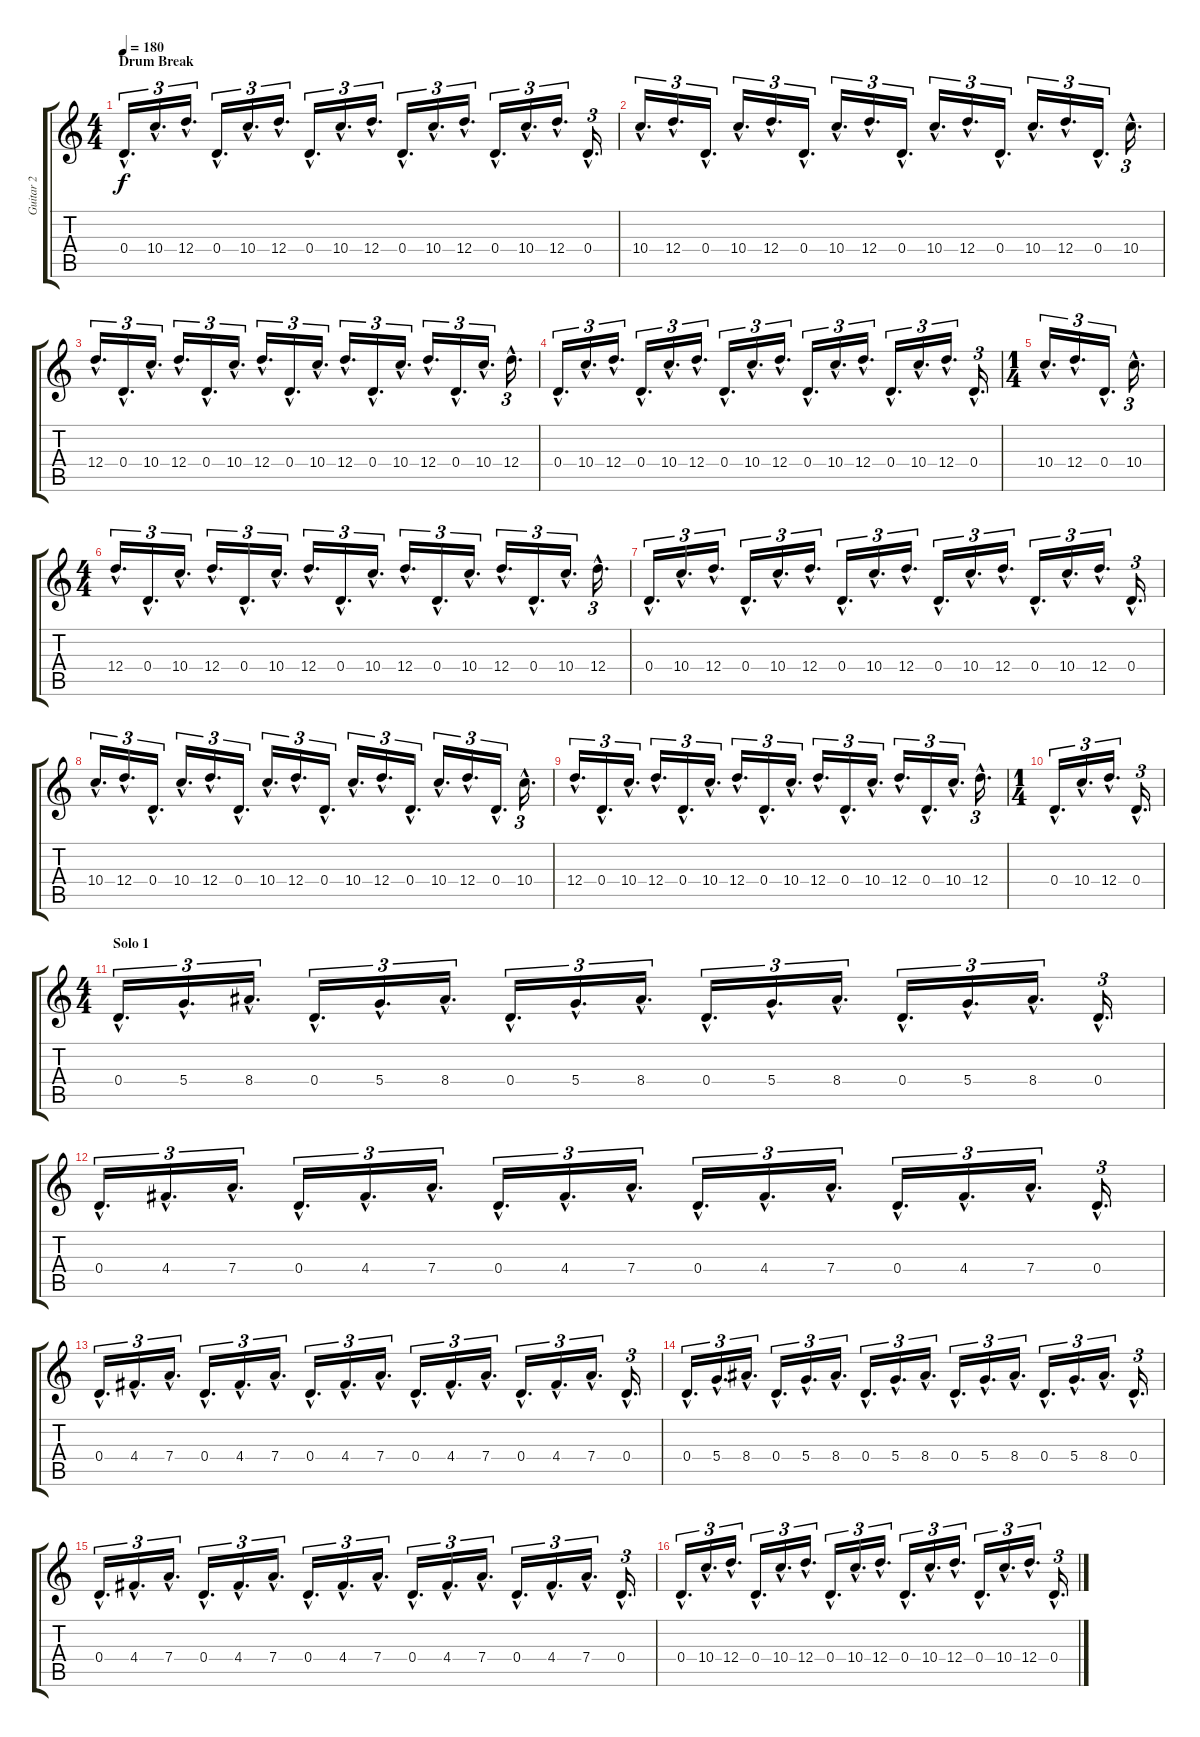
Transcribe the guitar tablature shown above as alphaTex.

\track ("Guitar 2" "Guitar 2") {instrument overdrivenguitar}
\staff {score tabs}
\tuning (E4 B3 G3 D3 A2 E2) {hide}
\ts (4 4)
\section ("" "Drum Break")
\tempo 180
\clef g2
\ks c
0.4{hac}.16{d tu (3 2) dy f} 10.4{hac}.16{d tu (3 2)} 12.4{hac}.16{d tu (3 2)} 0.4{hac}.16{d tu (3 2)} 10.4{hac}.16{d tu (3 2)} 12.4{hac}.16{d tu (3 2)} 0.4{hac}.16{d tu (3 2)} 10.4{hac}.16{d tu (3 2)} 12.4{hac}.16{d tu (3 2)} 0.4{hac}.16{d tu (3 2)} 10.4{hac}.16{d tu (3 2)} 12.4{hac}.16{d tu (3 2)} 0.4{hac}.16{d tu (3 2)} 10.4{hac}.16{d tu (3 2)} 12.4{hac}.16{d tu (3 2)} 0.4{hac}.16{d tu (3 2)} |
10.4{hac}.16{d tu (3 2)} 12.4{hac}.16{d tu (3 2)} 0.4{hac}.16{d tu (3 2)} 10.4{hac}.16{d tu (3 2)} 12.4{hac}.16{d tu (3 2)} 0.4{hac}.16{d tu (3 2)} 10.4{hac}.16{d tu (3 2)} 12.4{hac}.16{d tu (3 2)} 0.4{hac}.16{d tu (3 2)} 10.4{hac}.16{d tu (3 2)} 12.4{hac}.16{d tu (3 2)} 0.4{hac}.16{d tu (3 2)} 10.4{hac}.16{d tu (3 2)} 12.4{hac}.16{d tu (3 2)} 0.4{hac}.16{d tu (3 2)} 10.4{hac}.16{d tu (3 2)} |
12.4{hac}.16{d tu (3 2)} 0.4{hac}.16{d tu (3 2)} 10.4{hac}.16{d tu (3 2)} 12.4{hac}.16{d tu (3 2)} 0.4{hac}.16{d tu (3 2)} 10.4{hac}.16{d tu (3 2)} 12.4{hac}.16{d tu (3 2)} 0.4{hac}.16{d tu (3 2)} 10.4{hac}.16{d tu (3 2)} 12.4{hac}.16{d tu (3 2)} 0.4{hac}.16{d tu (3 2)} 10.4{hac}.16{d tu (3 2)} 12.4{hac}.16{d tu (3 2)} 0.4{hac}.16{d tu (3 2)} 10.4{hac}.16{d tu (3 2)} 12.4{hac}.16{d tu (3 2)} |
0.4{hac}.16{d tu (3 2)} 10.4{hac}.16{d tu (3 2)} 12.4{hac}.16{d tu (3 2)} 0.4{hac}.16{d tu (3 2)} 10.4{hac}.16{d tu (3 2)} 12.4{hac}.16{d tu (3 2)} 0.4{hac}.16{d tu (3 2)} 10.4{hac}.16{d tu (3 2)} 12.4{hac}.16{d tu (3 2)} 0.4{hac}.16{d tu (3 2)} 10.4{hac}.16{d tu (3 2)} 12.4{hac}.16{d tu (3 2)} 0.4{hac}.16{d tu (3 2)} 10.4{hac}.16{d tu (3 2)} 12.4{hac}.16{d tu (3 2)} 0.4{hac}.16{d tu (3 2)} |
\ts (1 4)
10.4{hac}.16{d tu (3 2)} 12.4{hac}.16{d tu (3 2)} 0.4{hac}.16{d tu (3 2)} 10.4{hac}.16{d tu (3 2)} |
\ts (4 4)
12.4{hac}.16{d tu (3 2)} 0.4{hac}.16{d tu (3 2)} 10.4{hac}.16{d tu (3 2)} 12.4{hac}.16{d tu (3 2)} 0.4{hac}.16{d tu (3 2)} 10.4{hac}.16{d tu (3 2)} 12.4{hac}.16{d tu (3 2)} 0.4{hac}.16{d tu (3 2)} 10.4{hac}.16{d tu (3 2)} 12.4{hac}.16{d tu (3 2)} 0.4{hac}.16{d tu (3 2)} 10.4{hac}.16{d tu (3 2)} 12.4{hac}.16{d tu (3 2)} 0.4{hac}.16{d tu (3 2)} 10.4{hac}.16{d tu (3 2)} 12.4{hac}.16{d tu (3 2)} |
0.4{hac}.16{d tu (3 2)} 10.4{hac}.16{d tu (3 2)} 12.4{hac}.16{d tu (3 2)} 0.4{hac}.16{d tu (3 2)} 10.4{hac}.16{d tu (3 2)} 12.4{hac}.16{d tu (3 2)} 0.4{hac}.16{d tu (3 2)} 10.4{hac}.16{d tu (3 2)} 12.4{hac}.16{d tu (3 2)} 0.4{hac}.16{d tu (3 2)} 10.4{hac}.16{d tu (3 2)} 12.4{hac}.16{d tu (3 2)} 0.4{hac}.16{d tu (3 2)} 10.4{hac}.16{d tu (3 2)} 12.4{hac}.16{d tu (3 2)} 0.4{hac}.16{d tu (3 2)} |
10.4{hac}.16{d tu (3 2)} 12.4{hac}.16{d tu (3 2)} 0.4{hac}.16{d tu (3 2)} 10.4{hac}.16{d tu (3 2)} 12.4{hac}.16{d tu (3 2)} 0.4{hac}.16{d tu (3 2)} 10.4{hac}.16{d tu (3 2)} 12.4{hac}.16{d tu (3 2)} 0.4{hac}.16{d tu (3 2)} 10.4{hac}.16{d tu (3 2)} 12.4{hac}.16{d tu (3 2)} 0.4{hac}.16{d tu (3 2)} 10.4{hac}.16{d tu (3 2)} 12.4{hac}.16{d tu (3 2)} 0.4{hac}.16{d tu (3 2)} 10.4{hac}.16{d tu (3 2)} |
12.4{hac}.16{d tu (3 2)} 0.4{hac}.16{d tu (3 2)} 10.4{hac}.16{d tu (3 2)} 12.4{hac}.16{d tu (3 2)} 0.4{hac}.16{d tu (3 2)} 10.4{hac}.16{d tu (3 2)} 12.4{hac}.16{d tu (3 2)} 0.4{hac}.16{d tu (3 2)} 10.4{hac}.16{d tu (3 2)} 12.4{hac}.16{d tu (3 2)} 0.4{hac}.16{d tu (3 2)} 10.4{hac}.16{d tu (3 2)} 12.4{hac}.16{d tu (3 2)} 0.4{hac}.16{d tu (3 2)} 10.4{hac}.16{d tu (3 2)} 12.4{hac}.16{d tu (3 2)} |
\ts (1 4)
0.4{hac}.16{d tu (3 2)} 10.4{hac}.16{d tu (3 2)} 12.4{hac}.16{d tu (3 2)} 0.4{hac}.16{d tu (3 2)} |
\ts (4 4)
\section ("" "Solo 1")
0.4{hac}.16{d tu (3 2)} 5.4{hac}.16{d tu (3 2)} 8.4{hac}.16{d tu (3 2)} 0.4{hac}.16{d tu (3 2)} 5.4{hac}.16{d tu (3 2)} 8.4{hac}.16{d tu (3 2)} 0.4{hac}.16{d tu (3 2)} 5.4{hac}.16{d tu (3 2)} 8.4{hac}.16{d tu (3 2)} 0.4{hac}.16{d tu (3 2)} 5.4{hac}.16{d tu (3 2)} 8.4{hac}.16{d tu (3 2)} 0.4{hac}.16{d tu (3 2)} 5.4{hac}.16{d tu (3 2)} 8.4{hac}.16{d tu (3 2)} 0.4{hac}.16{d tu (3 2)} |
0.4{hac}.16{d tu (3 2)} 4.4{hac}.16{d tu (3 2)} 7.4{hac}.16{d tu (3 2)} 0.4{hac}.16{d tu (3 2)} 4.4{hac}.16{d tu (3 2)} 7.4{hac}.16{d tu (3 2)} 0.4{hac}.16{d tu (3 2)} 4.4{hac}.16{d tu (3 2)} 7.4{hac}.16{d tu (3 2)} 0.4{hac}.16{d tu (3 2)} 4.4{hac}.16{d tu (3 2)} 7.4{hac}.16{d tu (3 2)} 0.4{hac}.16{d tu (3 2)} 4.4{hac}.16{d tu (3 2)} 7.4{hac}.16{d tu (3 2)} 0.4{hac}.16{d tu (3 2)} |
0.4{hac}.16{d tu (3 2)} 4.4{hac}.16{d tu (3 2)} 7.4{hac}.16{d tu (3 2)} 0.4{hac}.16{d tu (3 2)} 4.4{hac}.16{d tu (3 2)} 7.4{hac}.16{d tu (3 2)} 0.4{hac}.16{d tu (3 2)} 4.4{hac}.16{d tu (3 2)} 7.4{hac}.16{d tu (3 2)} 0.4{hac}.16{d tu (3 2)} 4.4{hac}.16{d tu (3 2)} 7.4{hac}.16{d tu (3 2)} 0.4{hac}.16{d tu (3 2)} 4.4{hac}.16{d tu (3 2)} 7.4{hac}.16{d tu (3 2)} 0.4{hac}.16{d tu (3 2)} |
0.4{hac}.16{d tu (3 2)} 5.4{hac}.16{d tu (3 2)} 8.4{hac}.16{d tu (3 2)} 0.4{hac}.16{d tu (3 2)} 5.4{hac}.16{d tu (3 2)} 8.4{hac}.16{d tu (3 2)} 0.4{hac}.16{d tu (3 2)} 5.4{hac}.16{d tu (3 2)} 8.4{hac}.16{d tu (3 2)} 0.4{hac}.16{d tu (3 2)} 5.4{hac}.16{d tu (3 2)} 8.4{hac}.16{d tu (3 2)} 0.4{hac}.16{d tu (3 2)} 5.4{hac}.16{d tu (3 2)} 8.4{hac}.16{d tu (3 2)} 0.4{hac}.16{d tu (3 2)} |
0.4{hac}.16{d tu (3 2)} 4.4{hac}.16{d tu (3 2)} 7.4{hac}.16{d tu (3 2)} 0.4{hac}.16{d tu (3 2)} 4.4{hac}.16{d tu (3 2)} 7.4{hac}.16{d tu (3 2)} 0.4{hac}.16{d tu (3 2)} 4.4{hac}.16{d tu (3 2)} 7.4{hac}.16{d tu (3 2)} 0.4{hac}.16{d tu (3 2)} 4.4{hac}.16{d tu (3 2)} 7.4{hac}.16{d tu (3 2)} 0.4{hac}.16{d tu (3 2)} 4.4{hac}.16{d tu (3 2)} 7.4{hac}.16{d tu (3 2)} 0.4{hac}.16{d tu (3 2)} |
0.4{hac}.16{d tu (3 2)} 10.4{hac}.16{d tu (3 2)} 12.4{hac}.16{d tu (3 2)} 0.4{hac}.16{d tu (3 2)} 10.4{hac}.16{d tu (3 2)} 12.4{hac}.16{d tu (3 2)} 0.4{hac}.16{d tu (3 2)} 10.4{hac}.16{d tu (3 2)} 12.4{hac}.16{d tu (3 2)} 0.4{hac}.16{d tu (3 2)} 10.4{hac}.16{d tu (3 2)} 12.4{hac}.16{d tu (3 2)} 0.4{hac}.16{d tu (3 2)} 10.4{hac}.16{d tu (3 2)} 12.4{hac}.16{d tu (3 2)} 0.4{hac}.16{d tu (3 2)}
